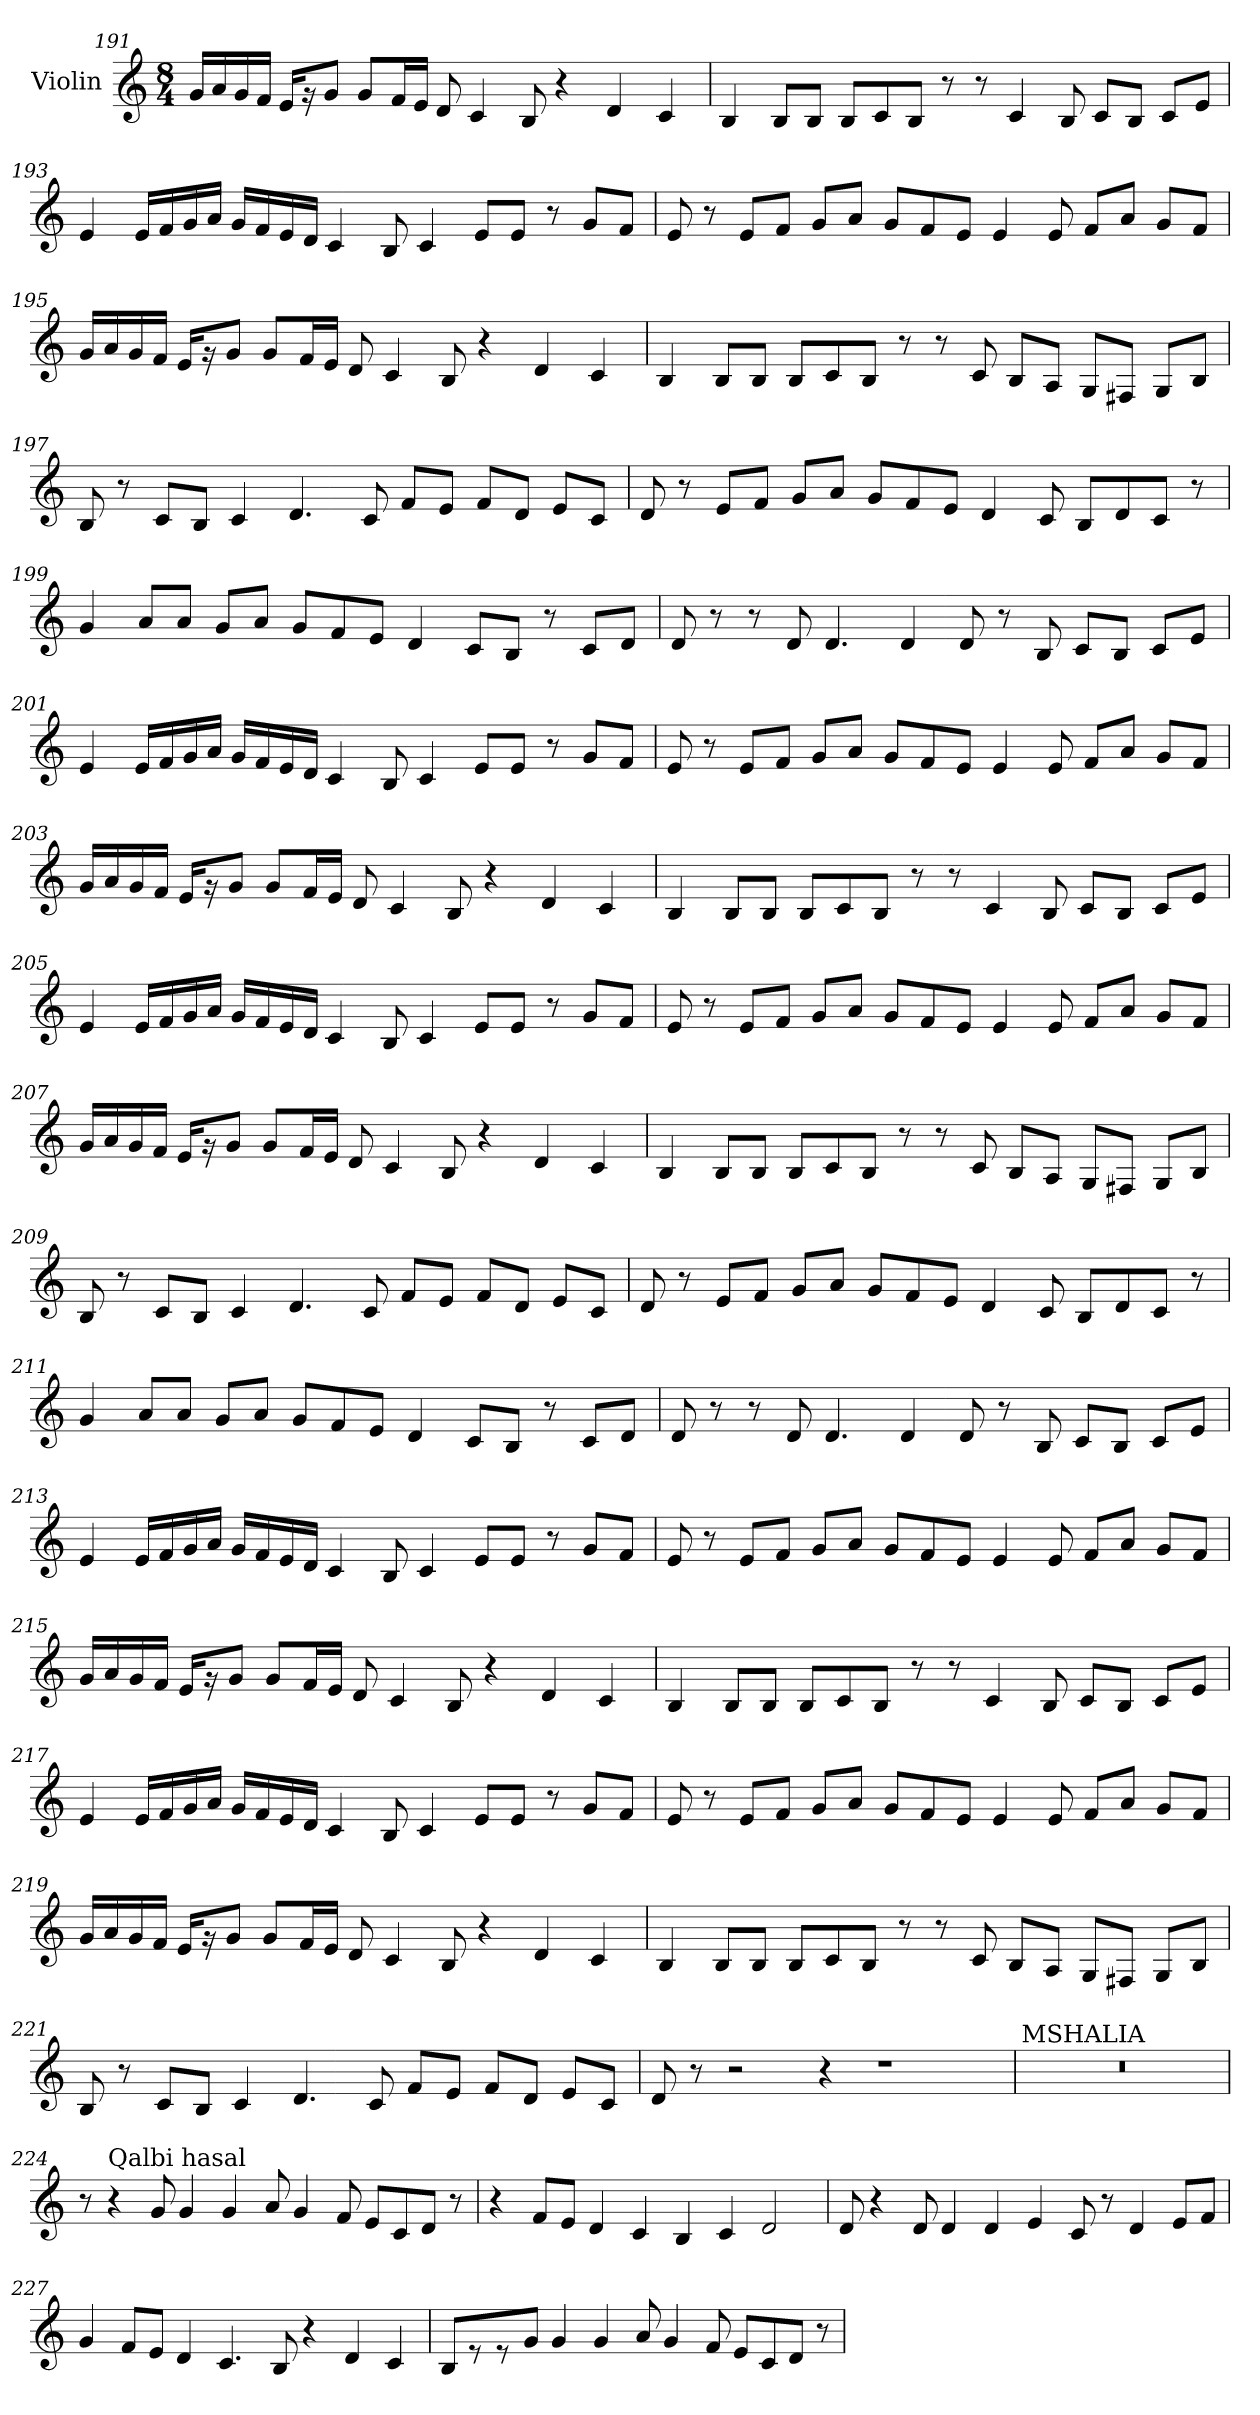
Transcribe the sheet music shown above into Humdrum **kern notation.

**kern
*part1
*staff1
*I"Violin
!!LO:LB:g=z
*clefG2
*k[]
*C:
*M8/4
=191
16g/LL
16a/
16g/
16f/JJ
16e/KL
16r
8g/J
8g/L
16f/L
16e/JJ
8d/
4c/
8B/
4r
4d/
4c/
=192
4B/
8B/L
8B/J
8B/L
8c/
8B/J
8r
8r
4c/
8B/
8c/L
8B/J
8c/L
8e/J
!!LO:LB:g=z
=193
4e/
16e/LL
16f/
16g/
16a/JJ
16g/LL
16f/
16e/
16d/JJ
4c/
8B/
4c/
8e/L
8e/J
8r
8g/L
8f/J
=194
8e/
8r
8e/L
8f/J
8g/L
8a/J
8g/L
8f/
8e/J
4e/
8e/
8f/L
8a/J
8g/L
8f/J
!!LO:LB:g=z
=195
16g/LL
16a/
16g/
16f/JJ
16e/KL
16r
8g/J
8g/L
16f/L
16e/JJ
8d/
4c/
8B/
4r
4d/
4c/
=196
4B/
8B/L
8B/J
8B/L
8c/
8B/J
8r
8r
8c/
8B/L
8A/J
8G/L
8F#X/J
8G/L
8B/J
!!LO:PB:g=z
=197
8B/
8r
8c/L
8B/J
4c/
4.d/
8c/
8f/L
8e/J
8f/L
8d/J
8e/L
8c/J
=198
8d/
8r
8e/L
8f/J
8g/L
8a/J
8g/L
8f/
8e/J
4d/
8c/
8B/L
8d/
8c/J
8r
!!LO:LB:g=z
=199
4g/
8a/L
8a/J
8g/L
8a/J
8g/L
8f/
8e/J
4d/
8c/L
8B/J
8r
8c/L
8d/J
=200
8d/
8r
8r
8d/
4.d/
4d/
8d/
8r
8B/
8c/L
8B/J
8c/L
8e/J
!!LO:LB:g=z
=201
4e/
16e/LL
16f/
16g/
16a/JJ
16g/LL
16f/
16e/
16d/JJ
4c/
8B/
4c/
8e/L
8e/J
8r
8g/L
8f/J
=202
8e/
8r
8e/L
8f/J
8g/L
8a/J
8g/L
8f/
8e/J
4e/
8e/
8f/L
8a/J
8g/L
8f/J
!!LO:LB:g=z
=203
16g/LL
16a/
16g/
16f/JJ
16e/KL
16r
8g/J
8g/L
16f/L
16e/JJ
8d/
4c/
8B/
4r
4d/
4c/
=204
4B/
8B/L
8B/J
8B/L
8c/
8B/J
8r
8r
4c/
8B/
8c/L
8B/J
8c/L
8e/J
!!LO:LB:g=z
=205
4e/
16e/LL
16f/
16g/
16a/JJ
16g/LL
16f/
16e/
16d/JJ
4c/
8B/
4c/
8e/L
8e/J
8r
8g/L
8f/J
=206
8e/
8r
8e/L
8f/J
8g/L
8a/J
8g/L
8f/
8e/J
4e/
8e/
8f/L
8a/J
8g/L
8f/J
!!LO:LB:g=z
=207
16g/LL
16a/
16g/
16f/JJ
16e/KL
16r
8g/J
8g/L
16f/L
16e/JJ
8d/
4c/
8B/
4r
4d/
4c/
=208
4B/
8B/L
8B/J
8B/L
8c/
8B/J
8r
8r
8c/
8B/L
8A/J
8G/L
8F#X/J
8G/L
8B/J
!!LO:LB:g=z
=209
8B/
8r
8c/L
8B/J
4c/
4.d/
8c/
8f/L
8e/J
8f/L
8d/J
8e/L
8c/J
=210
8d/
8r
8e/L
8f/J
8g/L
8a/J
8g/L
8f/
8e/J
4d/
8c/
8B/L
8d/
8c/J
8r
!!LO:LB:g=z
=211
4g/
8a/L
8a/J
8g/L
8a/J
8g/L
8f/
8e/J
4d/
8c/L
8B/J
8r
8c/L
8d/J
=212
8d/
8r
8r
8d/
4.d/
4d/
8d/
8r
8B/
8c/L
8B/J
8c/L
8e/J
!!LO:PB:g=z
=213
4e/
16e/LL
16f/
16g/
16a/JJ
16g/LL
16f/
16e/
16d/JJ
4c/
8B/
4c/
8e/L
8e/J
8r
8g/L
8f/J
=214
8e/
8r
8e/L
8f/J
8g/L
8a/J
8g/L
8f/
8e/J
4e/
8e/
8f/L
8a/J
8g/L
8f/J
!!LO:LB:g=z
=215
16g/LL
16a/
16g/
16f/JJ
16e/KL
16r
8g/J
8g/L
16f/L
16e/JJ
8d/
4c/
8B/
4r
4d/
4c/
=216
4B/
8B/L
8B/J
8B/L
8c/
8B/J
8r
8r
4c/
8B/
8c/L
8B/J
8c/L
8e/J
!!LO:LB:g=z
=217
4e/
16e/LL
16f/
16g/
16a/JJ
16g/LL
16f/
16e/
16d/JJ
4c/
8B/
4c/
8e/L
8e/J
8r
8g/L
8f/J
=218
8e/
8r
8e/L
8f/J
8g/L
8a/J
8g/L
8f/
8e/J
4e/
8e/
8f/L
8a/J
8g/L
8f/J
!!LO:LB:g=z
=219
16g/LL
16a/
16g/
16f/JJ
16e/KL
16r
8g/J
8g/L
16f/L
16e/JJ
8d/
4c/
8B/
4r
4d/
4c/
=220
4B/
8B/L
8B/J
8B/L
8c/
8B/J
8r
8r
8c/
8B/L
8A/J
8G/L
8F#X/J
8G/L
8B/J
!!LO:LB:g=z
=221
8B/
8r
8c/L
8B/J
4c/
4.d/
8c/
8f/L
8e/J
8f/L
8d/J
8e/L
8c/J
=222
8d/
8r
2r
4r
1r
!!LO:PB:g=z
=223
!LO:TX:a:t=MSHALIA
0r
!!LO:PB:g=z
=224
*MM80
8r
!LO:TX:a:t=Qalbi hasal
4r
8g/
4g/
4g/
8a/
4g/
8f/
8e/L
8c/
8d/J
8r
=225
4r
8f/L
8e/J
4d/
4c/
4B/
4c/
2d/
!!LO:LB:g=z
=226
8d/
4r
8d/
4d/
4d/
4e/
8c/
8r
4d/
8e/L
8f/J
!!LO:LB:g=z
=227
4g/
8f/L
8e/J
4d/
4.c/
8B/
4r
4d/
4c/
=228
8B/L
8r
8r
8g/J
4g/
4g/
8a/
4g/
8f/
8e/L
8c/
8d/J
8r
=
*-
